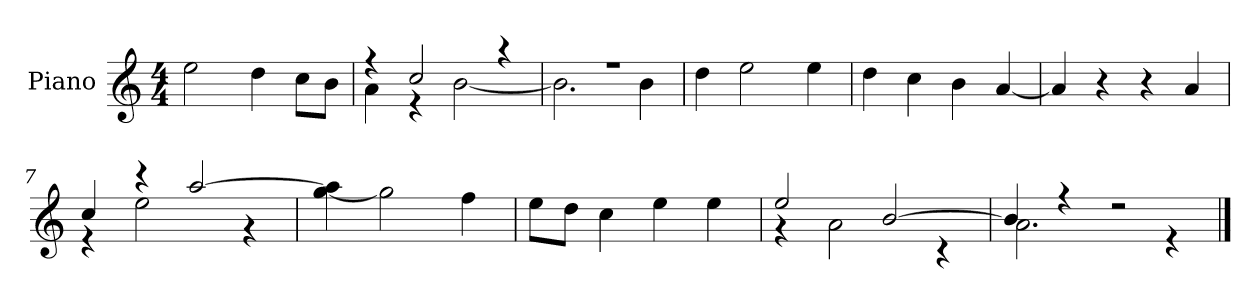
**kern
*part1
*staff1
*I"Piano
*I'P-no
*clefG2
*k[]
*M4/4
*MM177
=1
2ee\
4dd\
8cc\L
8b\J
=2
*^
4r	4a\
2cc/	4r
.	[2b\
4r	.
=3	=3
1r	2.b\]
.	4b\
*v	*v
=4
4dd\
2ee\
4ee\
=5
4dd\
4cc\
4b\
[4a/
=6
4a/]
4r
4r
4a/
=7
*^
4cc/	4r
4r	2ee\
[2aa/	.
.	4r
*v	*v
=8
[4gg\ 4aa\]
2gg\]
4ff\
!!LO:LB:g=z
=9
8ee\L
8dd\J
4cc\
4ee\
4ee\
=10
*^
2ee/	4r
.	2a\
[2b/	.
.	4r
=11	=11
4b/]	2.a\
4r	.
2r	.
.	4r
*v	*v
==
*-
